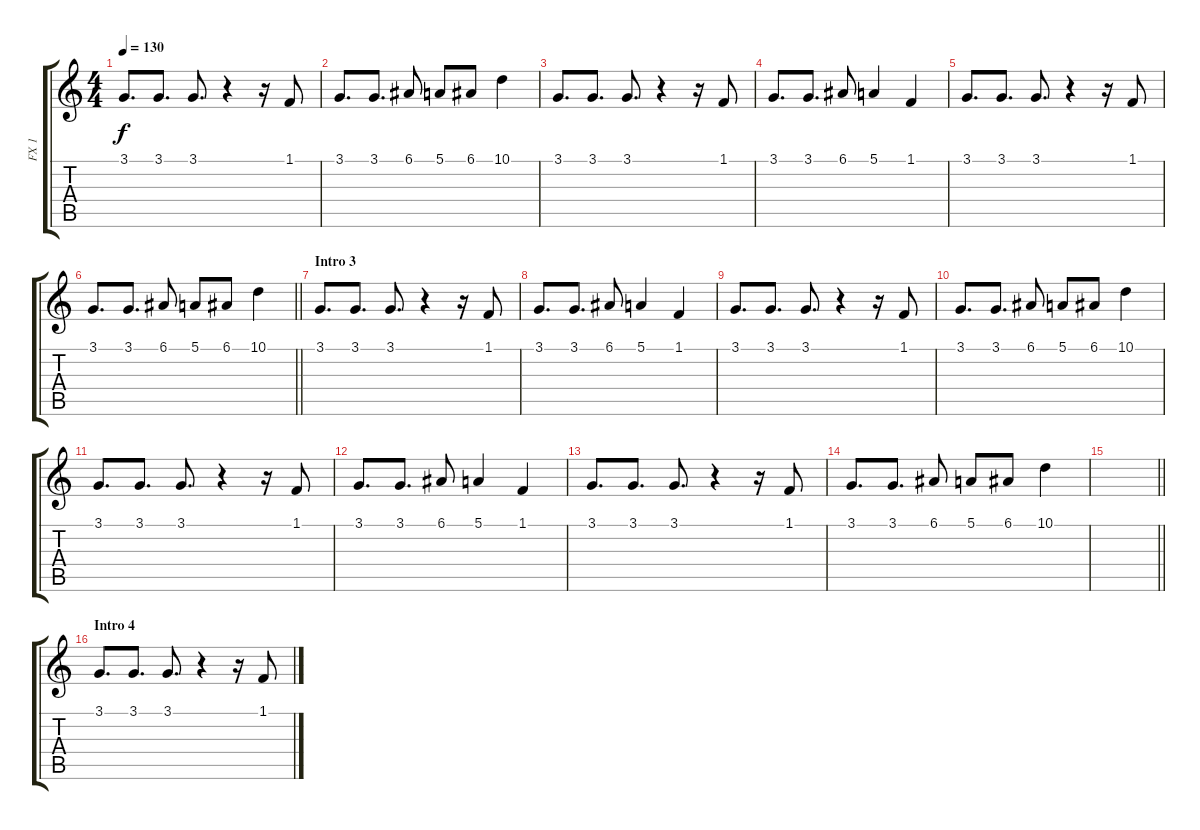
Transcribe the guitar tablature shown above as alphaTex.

\track ("FX 1" "FX 1") {instrument lead1square}
\staff {score tabs}
\tuning (E4 B3 G3 D3 A2 E2) {hide}
\ts (4 4)
\tempo 130
\clef g2
\ks c
3.1.8{d dy f} 3.1.8{d} 3.1.8{d} r.4 r.16 1.1.8 |
3.1.8{d} 3.1.8{d} 6.1.8 5.1.8 6.1.8 10.1.4 |
3.1.8{d} 3.1.8{d} 3.1.8{d} r.4 r.16 1.1.8 |
3.1.8{d} 3.1.8{d} 6.1.8 5.1.4 1.1.4 |
3.1.8{d} 3.1.8{d} 3.1.8{d} r.4 r.16 1.1.8 |
\barLineRight lightlight
3.1.8{d} 3.1.8{d} 6.1.8 5.1.8 6.1.8 10.1.4 |
\section ("" "Intro 3")
3.1.8{d} 3.1.8{d} 3.1.8{d} r.4 r.16 1.1.8 |
3.1.8{d} 3.1.8{d} 6.1.8 5.1.4 1.1.4 |
3.1.8{d} 3.1.8{d} 3.1.8{d} r.4 r.16 1.1.8 |
3.1.8{d} 3.1.8{d} 6.1.8 5.1.8 6.1.8 10.1.4 |
3.1.8{d} 3.1.8{d} 3.1.8{d} r.4 r.16 1.1.8 |
3.1.8{d} 3.1.8{d} 6.1.8 5.1.4 1.1.4 |
3.1.8{d} 3.1.8{d} 3.1.8{d} r.4 r.16 1.1.8 |
3.1.8{d} 3.1.8{d} 6.1.8 5.1.8 6.1.8 10.1.4 |
\barLineRight lightlight
|
\section ("" "Intro 4")
3.1.8{d} 3.1.8{d} 3.1.8{d} r.4 r.16 1.1.8
